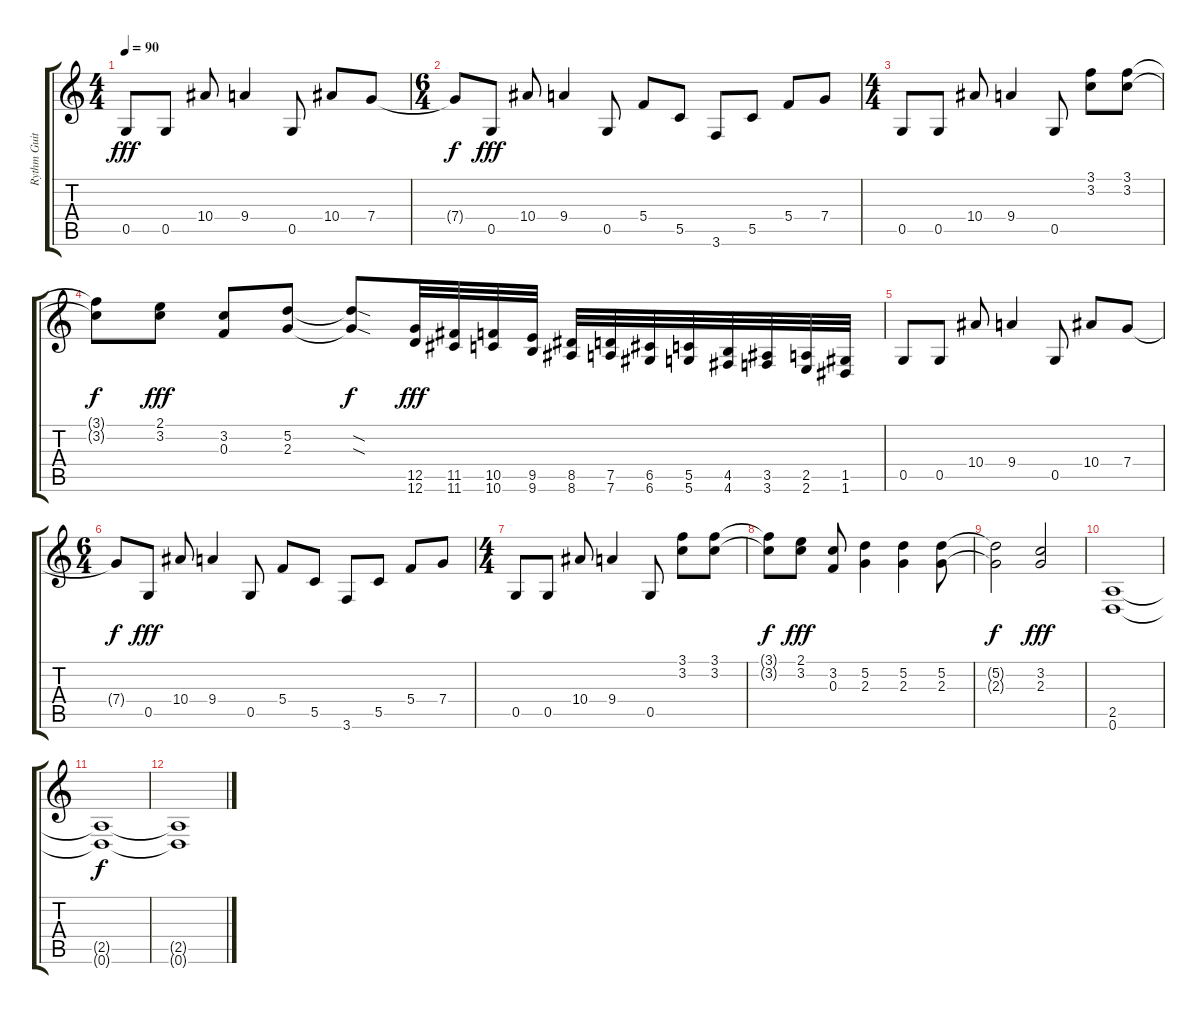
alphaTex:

\track ("Rythm Guitar R" "Rythm Guit") {instrument distortionguitar}
\staff {score tabs}
\tuning (D4 A3 F3 C3 G2 D2) {hide}
\ts (4 4)
\tempo 90
\clef g2
\ks c
0.5.8{dy fff} 0.5.8 10.4.8 9.4.4 0.5.8 10.4.8 7.4.8 |
\ts (6 4)
7.4{t}.8{dy f} 0.5.8{dy fff} 10.4.8 9.4.4 0.5.8 5.4.8 5.5.8 3.6.8 5.5.8 5.4.8 7.4.8 |
\ts (4 4)
0.5.8 0.5.8 10.4.8 9.4.4 0.5.8 (3.1 3.2).8 (3.1 3.2).8 |
(3.1{t} 3.2{t}).8{dy f} (2.1 3.2).8{dy fff} (3.2 0.3).8 (5.2 2.3).8 (5.2{sod t} 2.3{sod t}).8{dy f} (12.5 12.6).32{dy fff instrument guitarfretnoise} (11.5 11.6).32 (10.5 10.6).32 (9.5 9.6).32 (8.5 8.6).32 (7.5 7.6).32 (6.5 6.6).32 (5.5 5.6).32 (4.5 4.6).32 (3.5 3.6).32 (2.5 2.6).32 (1.5 1.6).32 |
0.5.8{instrument distortionguitar} 0.5.8 10.4.8 9.4.4 0.5.8 10.4.8 7.4.8 |
\ts (6 4)
7.4{t}.8{dy f} 0.5.8{dy fff} 10.4.8 9.4.4 0.5.8 5.4.8 5.5.8 3.6.8 5.5.8 5.4.8 7.4.8 |
\ts (4 4)
0.5.8 0.5.8 10.4.8 9.4.4 0.5.8 (3.1 3.2).8 (3.1 3.2).8 |
(3.1{t} 3.2{t}).8{dy f} (2.1 3.2).8{dy fff} (3.2 0.3).8 (5.2 2.3).4 (5.2 2.3).4 (5.2 2.3).8 |
(5.2{t} 2.3{t}).2{dy f} (3.2 2.3).2{dy fff} |
(2.5 0.6).1 |
(2.5{t} 0.6{t}).1{dy f} |
(2.5{t} 0.6{t}).1
